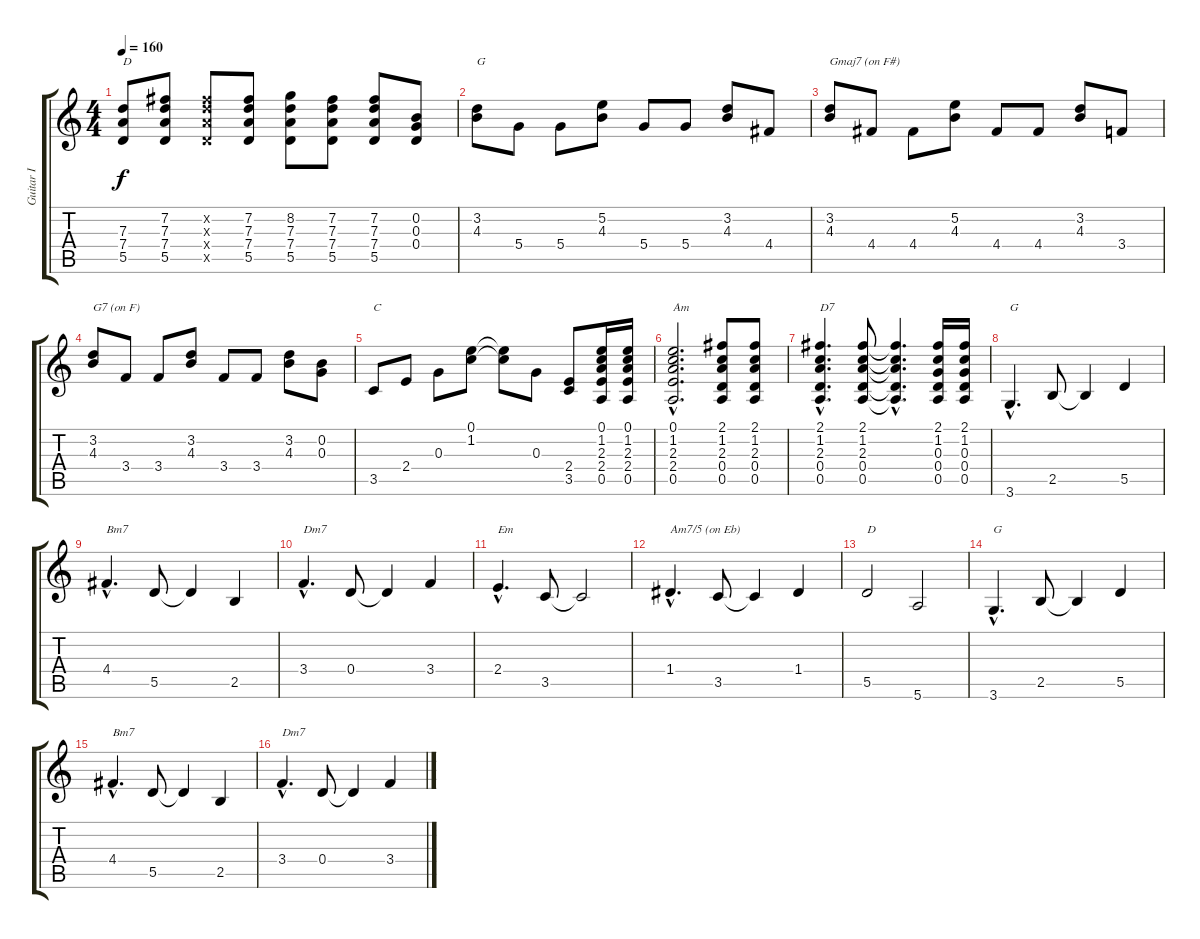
\track ("Guitar I" "Guitar I") {instrument distortionguitar}
\staff {score tabs}
\tuning (E4 B3 G3 D3 A2 E2) {hide}
\ts (4 4)
\tempo 160
\clef g2
\ks c
(7.3 7.4 5.5).8{txt "D" dy f} (7.2 7.3 7.4 5.5).8 (7.2{x} 7.3{x} 7.4{x} 5.5{x}).8 (7.2 7.3 7.4 5.5).8 (8.2 7.3 7.4 5.5).8 (7.2 7.3 7.4 5.5).8 (7.2 7.3 7.4 5.5).8 (0.2 0.3 0.4).8 |
(3.2 4.3).8{txt "G"} 5.4.8 5.4.8 (5.2 4.3).8 5.4.8 5.4.8 (3.2 4.3).8 4.4.8 |
(3.2 4.3).8{txt "Gmaj7 (on F#)"} 4.4.8 4.4.8 (5.2 4.3).8 4.4.8 4.4.8 (3.2 4.3).8 3.4.8 |
(3.2 4.3).8{txt "G7 (on F)"} 3.4.8 3.4.8 (3.2 4.3).8 3.4.8 3.4.8 (3.2 4.3).8 (0.2 0.3).8 |
3.5.8{txt "C"} 2.4.8 0.3.8 (0.1 1.2).8 (0.1{t} 1.2{t}).8 0.3.8 (2.4 3.5).8 (0.1 1.2 2.3 2.4 0.5).16 (0.1 1.2 2.3 2.4 0.5).16 |
(0.1{hac} 1.2{hac} 2.3{hac} 2.4{hac} 0.5{hac}).2{d txt "Am"} (2.1 1.2 2.3 0.4 0.5).8 (2.1 1.2 2.3 0.4 0.5).8 |
(2.1{hac} 1.2{hac} 2.3{hac} 0.4{hac} 0.5{hac}).4{d txt "D7"} (2.1 1.2 2.3 0.4 0.5).8 (2.1{hac t} 1.2{hac t} 2.3{hac t} 0.4{hac t} 0.5{hac t}).4{d} (2.1 1.2 0.3 0.4 0.5).16 (2.1 1.2 0.3 0.4 0.5).16 |
3.6{hac}.4{d txt "G"} 2.5.8 2.5{t}.4 5.5.4 |
4.4{hac}.4{d txt "Bm7"} 5.5.8 5.5{t}.4 2.5.4 |
3.4{hac}.4{d txt "Dm7"} 0.4.8 0.4{t}.4 3.4.4 |
2.4{hac}.4{d txt "Em"} 3.5.8 3.5{t}.2 |
1.4{hac}.4{d txt "Am7/5 (on Eb)"} 3.5.8 3.5{t}.4 1.4.4 |
5.5.2{txt "D"} 5.6.2 |
3.6{hac}.4{d txt "G"} 2.5.8 2.5{t}.4 5.5.4 |
4.4{hac}.4{d txt "Bm7"} 5.5.8 5.5{t}.4 2.5.4 |
3.4{hac}.4{d txt "Dm7"} 0.4.8 0.4{t}.4 3.4.4
